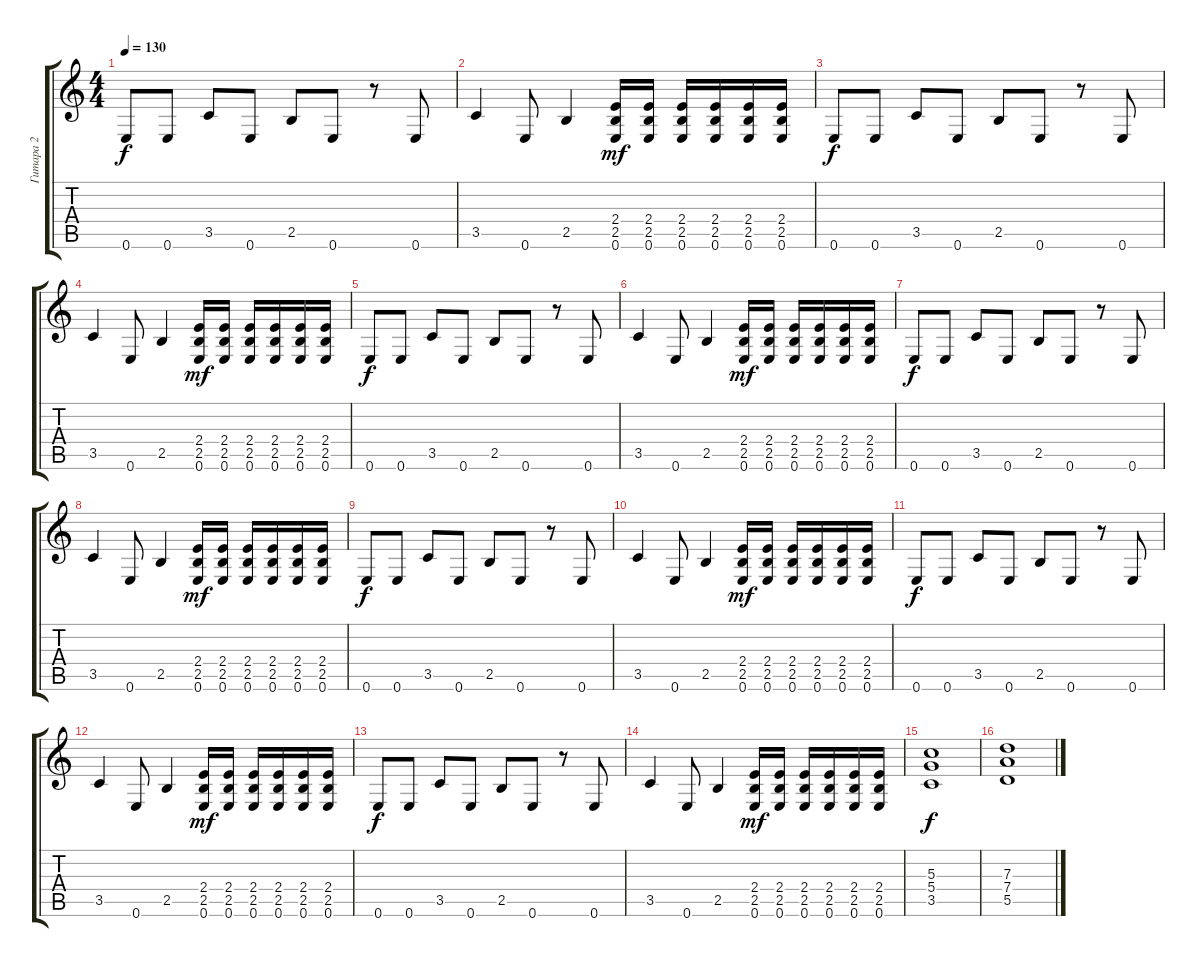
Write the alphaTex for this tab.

\track ("Гитара 2" "Гитара 2") {instrument distortionguitar}
\staff {score tabs}
\tuning (E4 B3 G3 D3 A2 E2) {hide}
\ts (4 4)
\tempo 130
\clef g2
\ks c
0.6.8{dy f} 0.6.8 3.5.8 0.6.8 2.5.8 0.6.8 r.8 0.6.8 |
3.5.4 0.6.8 2.5.4 (2.4 2.5 0.6).16{dy mf} (2.4 2.5 0.6).16 (2.4 2.5 0.6).16 (2.4 2.5 0.6).16 (2.4 2.5 0.6).16 (2.4 2.5 0.6).16 |
0.6.8{dy f} 0.6.8 3.5.8 0.6.8 2.5.8 0.6.8 r.8 0.6.8 |
3.5.4 0.6.8 2.5.4 (2.4 2.5 0.6).16{dy mf} (2.4 2.5 0.6).16 (2.4 2.5 0.6).16 (2.4 2.5 0.6).16 (2.4 2.5 0.6).16 (2.4 2.5 0.6).16 |
0.6.8{dy f} 0.6.8 3.5.8 0.6.8 2.5.8 0.6.8 r.8 0.6.8 |
3.5.4 0.6.8 2.5.4 (2.4 2.5 0.6).16{dy mf} (2.4 2.5 0.6).16 (2.4 2.5 0.6).16 (2.4 2.5 0.6).16 (2.4 2.5 0.6).16 (2.4 2.5 0.6).16 |
0.6.8{dy f} 0.6.8 3.5.8 0.6.8 2.5.8 0.6.8 r.8 0.6.8 |
3.5.4 0.6.8 2.5.4 (2.4 2.5 0.6).16{dy mf} (2.4 2.5 0.6).16 (2.4 2.5 0.6).16 (2.4 2.5 0.6).16 (2.4 2.5 0.6).16 (2.4 2.5 0.6).16 |
0.6.8{dy f} 0.6.8 3.5.8 0.6.8 2.5.8 0.6.8 r.8 0.6.8 |
3.5.4 0.6.8 2.5.4 (2.4 2.5 0.6).16{dy mf} (2.4 2.5 0.6).16 (2.4 2.5 0.6).16 (2.4 2.5 0.6).16 (2.4 2.5 0.6).16 (2.4 2.5 0.6).16 |
0.6.8{dy f} 0.6.8 3.5.8 0.6.8 2.5.8 0.6.8 r.8 0.6.8 |
3.5.4 0.6.8 2.5.4 (2.4 2.5 0.6).16{dy mf} (2.4 2.5 0.6).16 (2.4 2.5 0.6).16 (2.4 2.5 0.6).16 (2.4 2.5 0.6).16 (2.4 2.5 0.6).16 |
0.6.8{dy f} 0.6.8 3.5.8 0.6.8 2.5.8 0.6.8 r.8 0.6.8 |
3.5.4 0.6.8 2.5.4 (2.4 2.5 0.6).16{dy mf} (2.4 2.5 0.6).16 (2.4 2.5 0.6).16 (2.4 2.5 0.6).16 (2.4 2.5 0.6).16 (2.4 2.5 0.6).16 |
(5.3 5.4 3.5).1{dy f} |
(7.3 7.4 5.5).1
